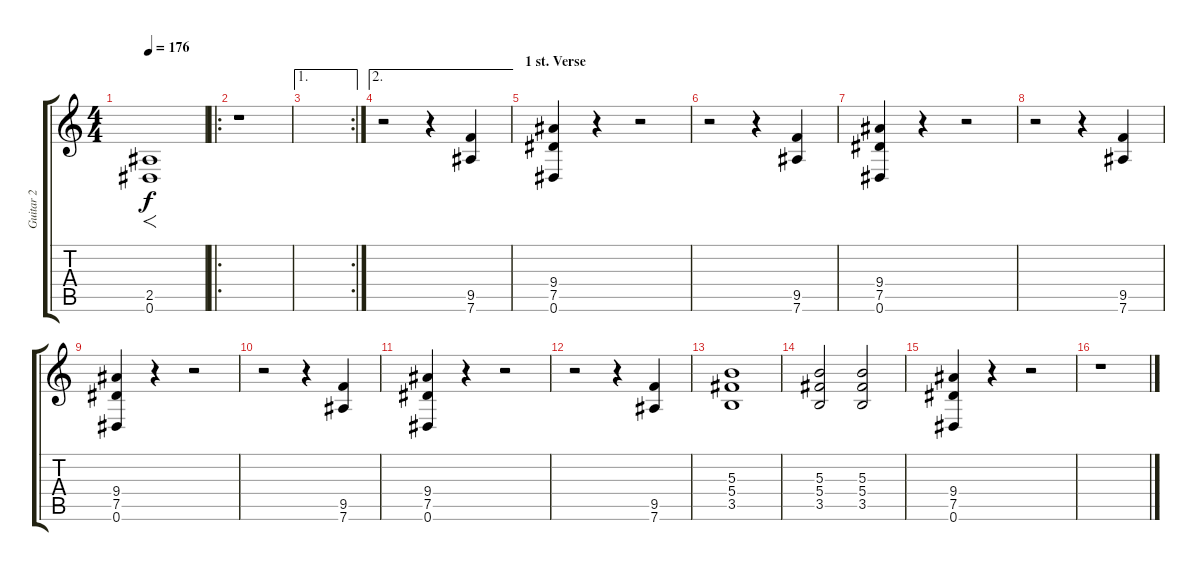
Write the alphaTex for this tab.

\track ("Guitar 2" "Guitar 2") {instrument overdrivenguitar}
\staff {score tabs}
\tuning (Eb4 Bb3 Gb3 Db3 Ab2 Eb2) {hide}
\ts (4 4)
\tempo 176
\clef g2
\ks c
(2.5 0.6).1{f dy f instrument overdrivenguitar} |
\ro
r.1 |
\ae 1
\rc 2
|
\ae 2
r.2 r.4 (9.5 7.6).4 |
\section ("" "1 st. Verse")
(9.4 7.5 0.6).4 r.4 r.2 |
r.2 r.4 (9.5 7.6).4 |
(9.4 7.5 0.6).4 r.4 r.2 |
r.2 r.4 (9.5 7.6).4 |
(9.4 7.5 0.6).4 r.4 r.2 |
r.2 r.4 (9.5 7.6).4 |
(9.4 7.5 0.6).4 r.4 r.2 |
r.2 r.4 (9.5 7.6).4 |
(5.3 5.4 3.5).1 |
(5.3 5.4 3.5).2 (5.3 5.4 3.5).2 |
(9.4 7.5 0.6).4 r.4 r.2 |
r.1
